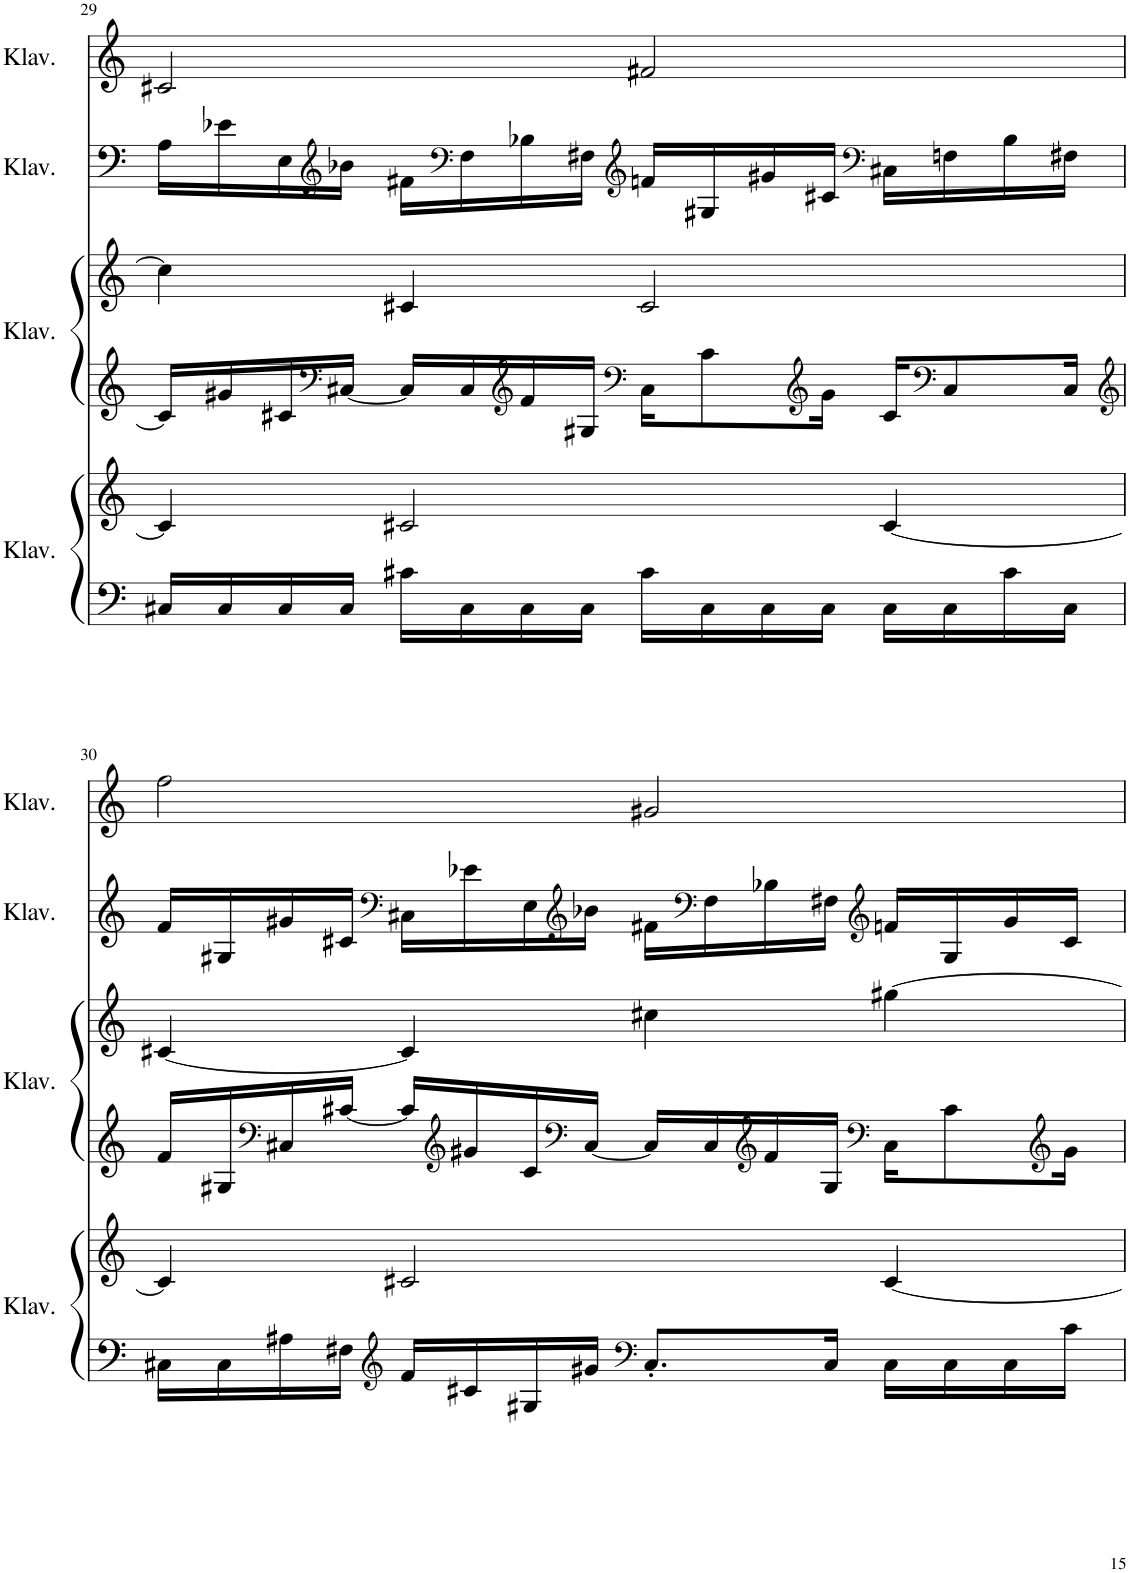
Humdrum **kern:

**kern	**kern	**kern	**kern	**kern	**kern
*part4	*part4	*part3	*part3	*part2	*part1
*staff6	*staff5	*staff4	*staff3	*staff2	*staff1
*I"Klavier	*	*I"Klavier	*	*I"Klavier	*I"Klavier
*I'Klav.	*	*I'Klav.	*	*I'Klav.	*I'Klav.
!!LO:PB:g=z
*clefF4	*clefG2	*clefG2	*clefG2	*clefF4	*clefG2
*k[]	*k[]	*k[]	*k[]	*k[]	*k[]
*M4/4	*M4/4	*M4/4	*M4/4	*M4/4	*M4/4
=29	=29	=29	=29	=29	=29
16C#X/LL	4c#/]	16c#/LL]	4cc#\]	16A\LL	2c#X/
16C#/	.	16g#X/	.	16e-X\	.
16C#/	.	16c#X/	.	16E\	.
*	*	*clefF4	*	*clefG2	*
16C#/JJ	.	[16C#X/JJ	.	16b-X\JJ	.
16c#X\LL	2c#X/	16C#/LL]	4c#X/	16f#X\LL	.
*	*	*	*	*clefF4	*
16C#\	.	16C#/	.	16F\	.
*	*	*clefG2	*	*	*
16C#\	.	16f/	.	16B-X\	.
16C#\JJ	.	16G#X/JJ	.	16F#X\JJ	.
*	*	*clefF4	*	*clefG2	*
16c#\LL	.	16C#\KL	2c#/	16fn/LL	2f#X/
16C#\	.	8c#\	.	16G#X/	.
16C#\	.	.	.	16g#X/	.
*	*	*clefG2	*	*	*
16C#\JJ	.	16g#\Jk	.	16c#X/JJ	.
*	*	*	*	*clefF4	*
16C#\LL	[4c#/	16c#/KL	.	16C#X\LL	.
*	*	*clefF4	*	*	*
16C#\	.	8C#/	.	16Fn\	.
16c#\	.	.	.	16B-\	.
16C#\JJ	.	16C#/Jk	.	16F#X\JJ	.
!!LO:LB:g=z
=30	=30	=30	=30	=30	=30
*	*	*clefG2	*	*	*
16C#X\LL	4c#/]	16f/LL	[4c#X/	16f/LL	2ff\
16C#\	.	16G#X/	.	16G#X/	.
*	*	*clefF4	*	*	*
16A#X\	.	16C#X/	.	16g#X/	.
16F#X\JJ	.	[16c#X/JJ	.	16c#X/JJ	.
*clefG2	*	*	*	*clefF4	*
16f/LL	2c#X/	16c#/LL]	4c#/]	16C#X\LL	.
*	*	*clefG2	*	*	*
16c#X/	.	16g#X/	.	16e-X\	.
16G#X/	.	16c#/	.	16E\	.
*	*	*clefF4	*	*clefG2	*
16g#X/JJ	.	[16C#/JJ	.	16b-X\JJ	.
*clefF4	*	*	*	*	*
8.C#'/L	.	16C#/LL]	4cc#X\	16f#X\LL	2g#X/
*	*	*	*	*clefF4	*
.	.	16C#/	.	16F\	.
*	*	*clefG2	*	*	*
.	.	16f/	.	16B-X\	.
16C#/Jk	.	16G#/JJ	.	16F#X\JJ	.
*	*	*clefF4	*	*clefG2	*
16C#\LL	[4c#/	16C#\KL	[4gg#X\	16fn/LL	.
16C#\	.	8c#\	.	16G#/	.
16C#\	.	.	.	16g#/	.
*	*	*clefG2	*	*	*
16c#\JJ	.	16g#\Jk	.	16c#/JJ	.
=	=	=	=	=	=
*-	*-	*-	*-	*-	*-
